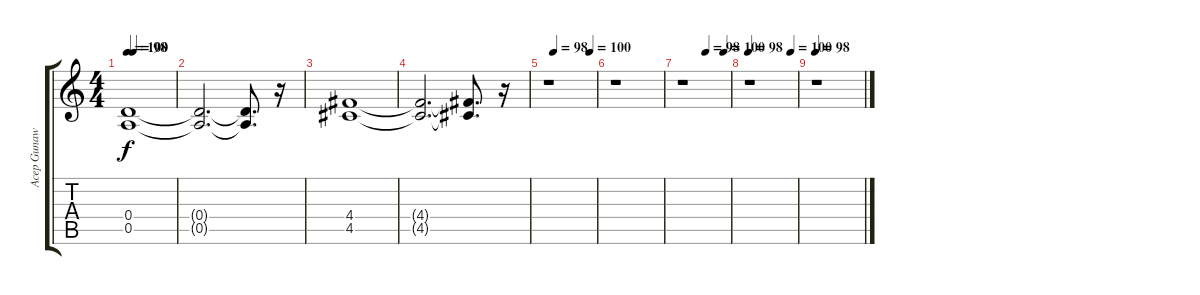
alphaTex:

\track ("Acep Gunawan Dist" "Acep Gunaw") {instrument distortionguitar}
\staff {score tabs}
\tuning (E4 B3 G3 D3 A2 E2) {hide}
\ts (4 4)
\tempo 100
\tempo (98 0.125)
\clef g2
\ks c
(0.4 0.5).1{dy f balance 0 instrument distortionguitar} |
(0.4{t} 0.5{t}).2{d} (0.4{t} 0.5{t}).8{d} r.16 |
(4.4 4.5).1 |
(4.4{t} 4.5{t}).2{d} (4.4{t} 4.5{t}).8{d} r.16 |
\tempo (98 0.125)
\tempo (100 0.875)
r.1 |
r.1 |
\tempo (98 0.5)
\tempo (100 0.875)
r.1 |
\tempo 98
\tempo (100 0.875)
r.1 |
\tempo 98
r.1
